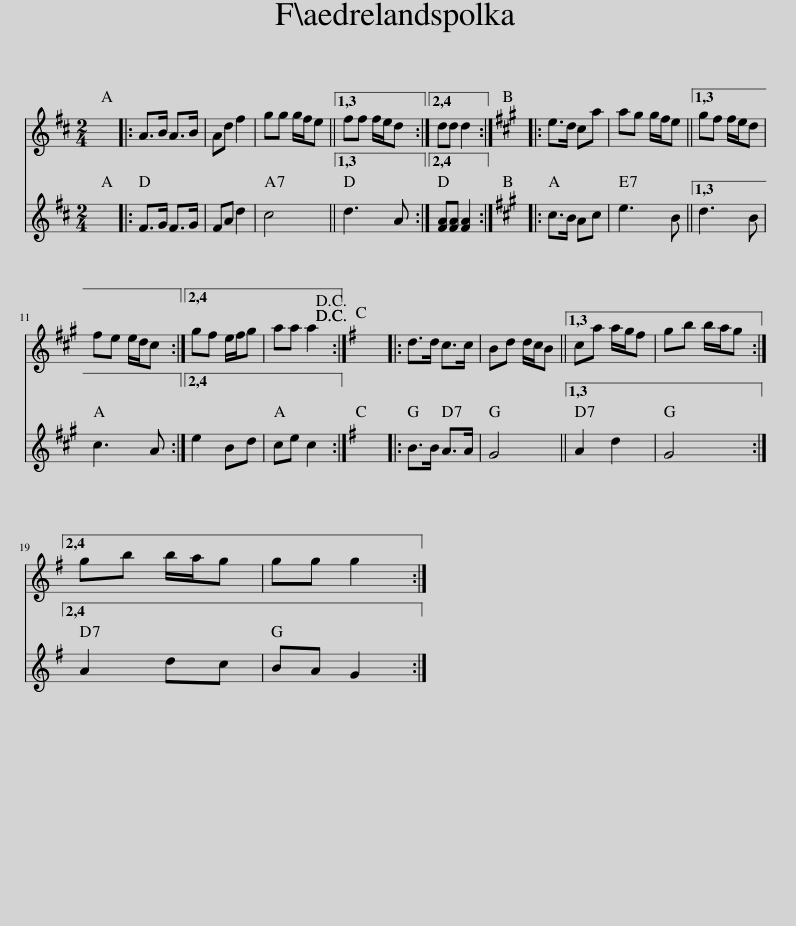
X:1
%%score 1 2
L:1/8
M:2/4
I:linebreak $
K:D
V:1 treble
V:2 treble
V:1
 x4 |: A>B A>B | Ad f2 | gg g/f/e ||1,3 ff f/e/d :|2,4 %5
 dd d2 :|[K:A] x4 |: e>d ca | ag g/f/e ||1,3 gf f/e/d |$ %10
 fe e/d/c :|2,4 gf e/f/g | aa a2!D.C.! :|[K:G] x4 |: d>d c>c | %15
 Bd d/c/B ||1,3 ca a/g/f | gb b/a/g :|2,4$ gb b/a/g | gg g2 :| %20
V:2
 x4 |: F>G F>G | FA d2 | c4 ||1,3 d3 A :|2,4 %5
 [FA][FA] [FA]2 :|[K:A] x4 |: c>B Ac | e3 B ||1,3 d3 B |$ %10
 c3 A :|2,4 e2 Bd | ce c2 :|[K:G] x4 |: B>B A>A | %15
 G4 ||1,3 A2 d2 | G4 :|2,4$ A2 dc | BA G2 :| %20
